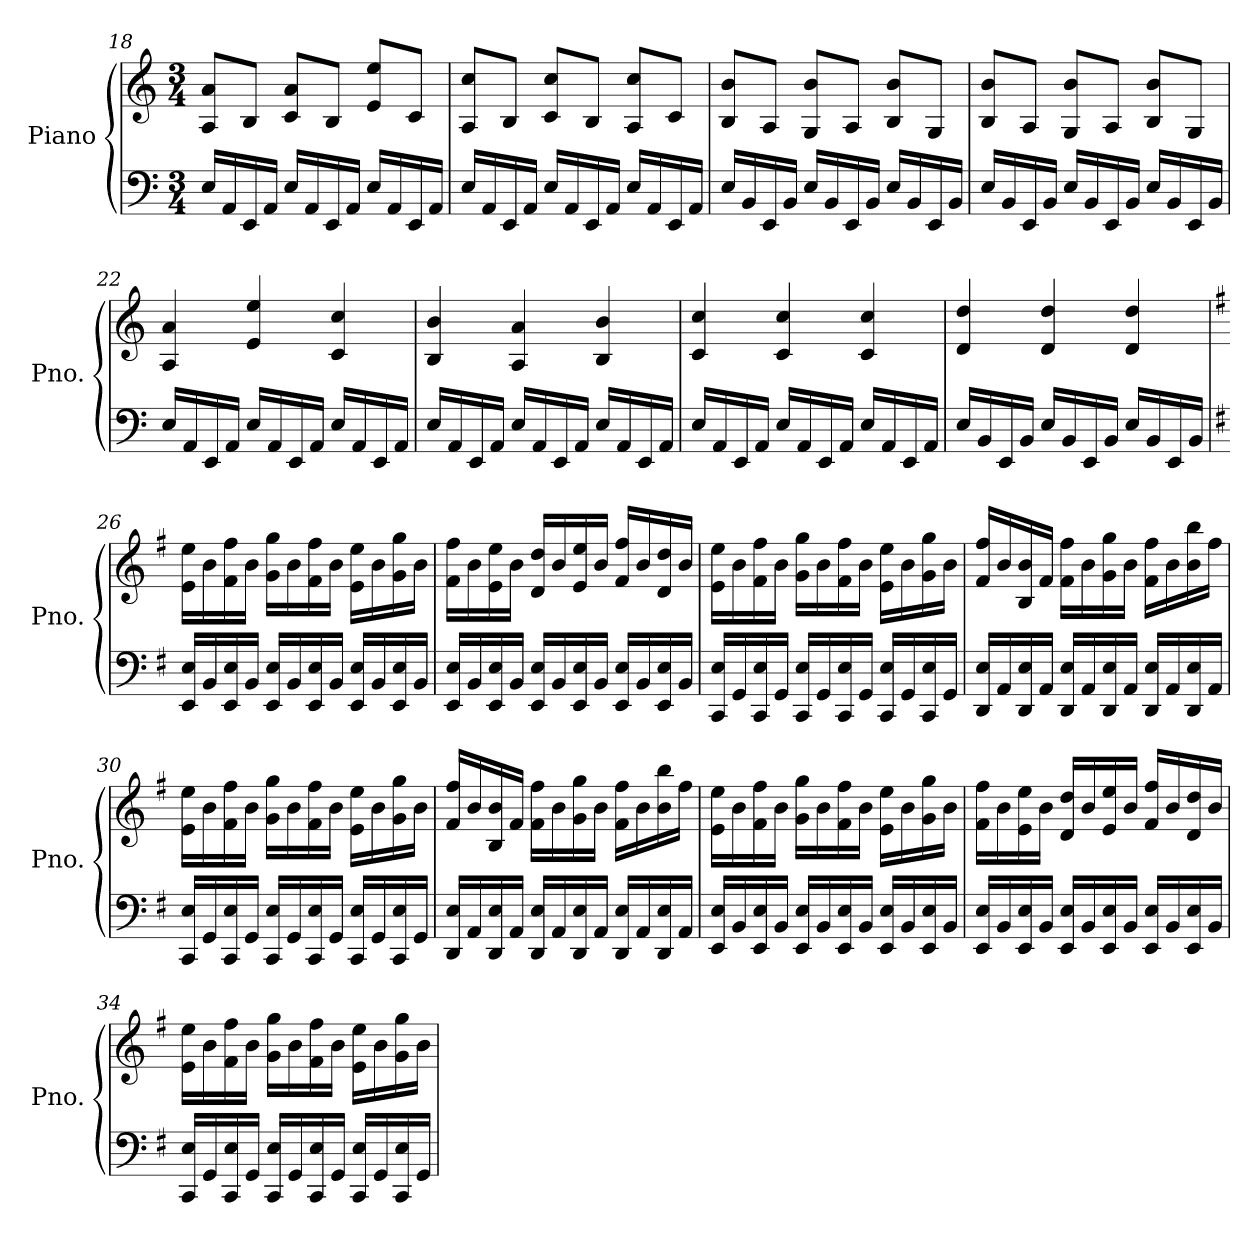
**kern	**kern
*part1	*part1
*staff2	*staff1
*I"Piano	*
*I'Pno.	*
*clefF4	*clefG2
*k[]	*k[]
*M3/4	*M3/4
=18	=18
16E/LL	8A/ 8a/L
16AA/	.
16EE/	8B/J
16AA/JJ	.
16E/LL	8c/ 8a/L
16AA/	.
16EE/	8B/J
16AA/JJ	.
16E/LL	8e/ 8ee/L
16AA/	.
16EE/	8c/J
16AA/JJ	.
=19	=19
16E/LL	8A/ 8cc/L
16AA/	.
16EE/	8B/J
16AA/JJ	.
16E/LL	8c/ 8cc/L
16AA/	.
16EE/	8B/J
16AA/JJ	.
16E/LL	8A/ 8cc/L
16AA/	.
16EE/	8c/J
16AA/JJ	.
!!LO:PB:g=z
=20	=20
16E/LL	8B/ 8b/L
16BB/	.
16EE/	8A/J
16BB/JJ	.
16E/LL	8G/ 8b/L
16BB/	.
16EE/	8A/J
16BB/JJ	.
16E/LL	8B/ 8b/L
16BB/	.
16EE/	8G/J
16BB/JJ	.
=21	=21
16E/LL	8B/ 8b/L
16BB/	.
16EE/	8A/J
16BB/JJ	.
16E/LL	8G/ 8b/L
16BB/	.
16EE/	8A/J
16BB/JJ	.
16E/LL	8B/ 8b/L
16BB/	.
16EE/	8G/J
16BB/JJ	.
=22	=22
16E/LL	4A/ 4a/
16AA/	.
16EE/	.
16AA/JJ	.
16E/LL	4e/ 4ee/
16AA/	.
16EE/	.
16AA/JJ	.
16E/LL	4c/ 4cc/
16AA/	.
16EE/	.
16AA/JJ	.
=23	=23
16E/LL	4B/ 4b/
16AA/	.
16EE/	.
16AA/JJ	.
16E/LL	4A/ 4a/
16AA/	.
16EE/	.
16AA/JJ	.
16E/LL	4B/ 4b/
16AA/	.
16EE/	.
16AA/JJ	.
!!LO:LB:g=z
=24	=24
16E/LL	4c/ 4cc/
16AA/	.
16EE/	.
16AA/JJ	.
16E/LL	4c/ 4cc/
16AA/	.
16EE/	.
16AA/JJ	.
16E/LL	4c/ 4cc/
16AA/	.
16EE/	.
16AA/JJ	.
=25	=25
*k[]	*k[]
16E/LL	4d/ 4dd/
16BB/	.
16EE/	.
16BB/JJ	.
16E/LL	4d/ 4dd/
16BB/	.
16EE/	.
16BB/JJ	.
16E/LL	4d/ 4dd/
16BB/	.
16EE/	.
16BB/JJ	.
=26	=26
*k[f#]	*k[f#]
16EE/ 16E/LL	16e\ 16ee\LL
16BB/	16b\
16EE/ 16E/	16f#\ 16ff#\
16BB/JJ	16b\JJ
16EE/ 16E/LL	16g\ 16gg\LL
16BB/	16b\
16EE/ 16E/	16f#\ 16ff#\
16BB/JJ	16b\JJ
16EE/ 16E/LL	16e\ 16ee\LL
16BB/	16b\
16EE/ 16E/	16g\ 16gg\
16BB/JJ	16b\JJ
!!LO:LB:g=z
=27	=27
16EE/ 16E/LL	16f#\ 16ff#\LL
16BB/	16b\
16EE/ 16E/	16e\ 16ee\
16BB/JJ	16b\JJ
16EE/ 16E/LL	16d/ 16dd/LL
16BB/	16b/
16EE/ 16E/	16e/ 16ee/
16BB/JJ	16b/JJ
16EE/ 16E/LL	16f#/ 16ff#/LL
16BB/	16b/
16EE/ 16E/	16d/ 16dd/
16BB/JJ	16b/JJ
=28	=28
16CC/ 16E/LL	16e\ 16ee\LL
16GG/	16b\
16CC/ 16E/	16f#\ 16ff#\
16GG/JJ	16b\JJ
16CC/ 16E/LL	16g\ 16gg\LL
16GG/	16b\
16CC/ 16E/	16f#\ 16ff#\
16GG/JJ	16b\JJ
16CC/ 16E/LL	16e\ 16ee\LL
16GG/	16b\
16CC/ 16E/	16g\ 16gg\
16GG/JJ	16b\JJ
=29	=29
16DD/ 16E/LL	16f#/ 16ff#/LL
16AA/	16b/
16DD/ 16E/	16B/ 16b/
16AA/JJ	16f#/JJ
16DD/ 16E/LL	16f#\ 16ff#\LL
16AA/	16b\
16DD/ 16E/	16g\ 16gg\
16AA/JJ	16b\JJ
16DD/ 16E/LL	16f#\ 16ff#\LL
16AA/	16b\
16DD/ 16E/	16b\ 16bb\
16AA/JJ	16ff#\JJ
!!LO:LB:g=z
=30	=30
16CC/ 16E/LL	16e\ 16ee\LL
16GG/	16b\
16CC/ 16E/	16f#\ 16ff#\
16GG/JJ	16b\JJ
16CC/ 16E/LL	16g\ 16gg\LL
16GG/	16b\
16CC/ 16E/	16f#\ 16ff#\
16GG/JJ	16b\JJ
16CC/ 16E/LL	16e\ 16ee\LL
16GG/	16b\
16CC/ 16E/	16g\ 16gg\
16GG/JJ	16b\JJ
=31	=31
16DD/ 16E/LL	16f#/ 16ff#/LL
16AA/	16b/
16DD/ 16E/	16B/ 16b/
16AA/JJ	16f#/JJ
16DD/ 16E/LL	16f#\ 16ff#\LL
16AA/	16b\
16DD/ 16E/	16g\ 16gg\
16AA/JJ	16b\JJ
16DD/ 16E/LL	16f#\ 16ff#\LL
16AA/	16b\
16DD/ 16E/	16b\ 16bb\
16AA/JJ	16ff#\JJ
=32	=32
16EE/ 16E/LL	16e\ 16ee\LL
16BB/	16b\
16EE/ 16E/	16f#\ 16ff#\
16BB/JJ	16b\JJ
16EE/ 16E/LL	16g\ 16gg\LL
16BB/	16b\
16EE/ 16E/	16f#\ 16ff#\
16BB/JJ	16b\JJ
16EE/ 16E/LL	16e\ 16ee\LL
16BB/	16b\
16EE/ 16E/	16g\ 16gg\
16BB/JJ	16b\JJ
!!LO:LB:g=z
=33	=33
16EE/ 16E/LL	16f#\ 16ff#\LL
16BB/	16b\
16EE/ 16E/	16e\ 16ee\
16BB/JJ	16b\JJ
16EE/ 16E/LL	16d/ 16dd/LL
16BB/	16b/
16EE/ 16E/	16e/ 16ee/
16BB/JJ	16b/JJ
16EE/ 16E/LL	16f#/ 16ff#/LL
16BB/	16b/
16EE/ 16E/	16d/ 16dd/
16BB/JJ	16b/JJ
=34	=34
16CC/ 16E/LL	16e\ 16ee\LL
16GG/	16b\
16CC/ 16E/	16f#\ 16ff#\
16GG/JJ	16b\JJ
16CC/ 16E/LL	16g\ 16gg\LL
16GG/	16b\
16CC/ 16E/	16f#\ 16ff#\
16GG/JJ	16b\JJ
16CC/ 16E/LL	16e\ 16ee\LL
16GG/	16b\
16CC/ 16E/	16g\ 16gg\
16GG/JJ	16b\JJ
=	=
*-	*-
